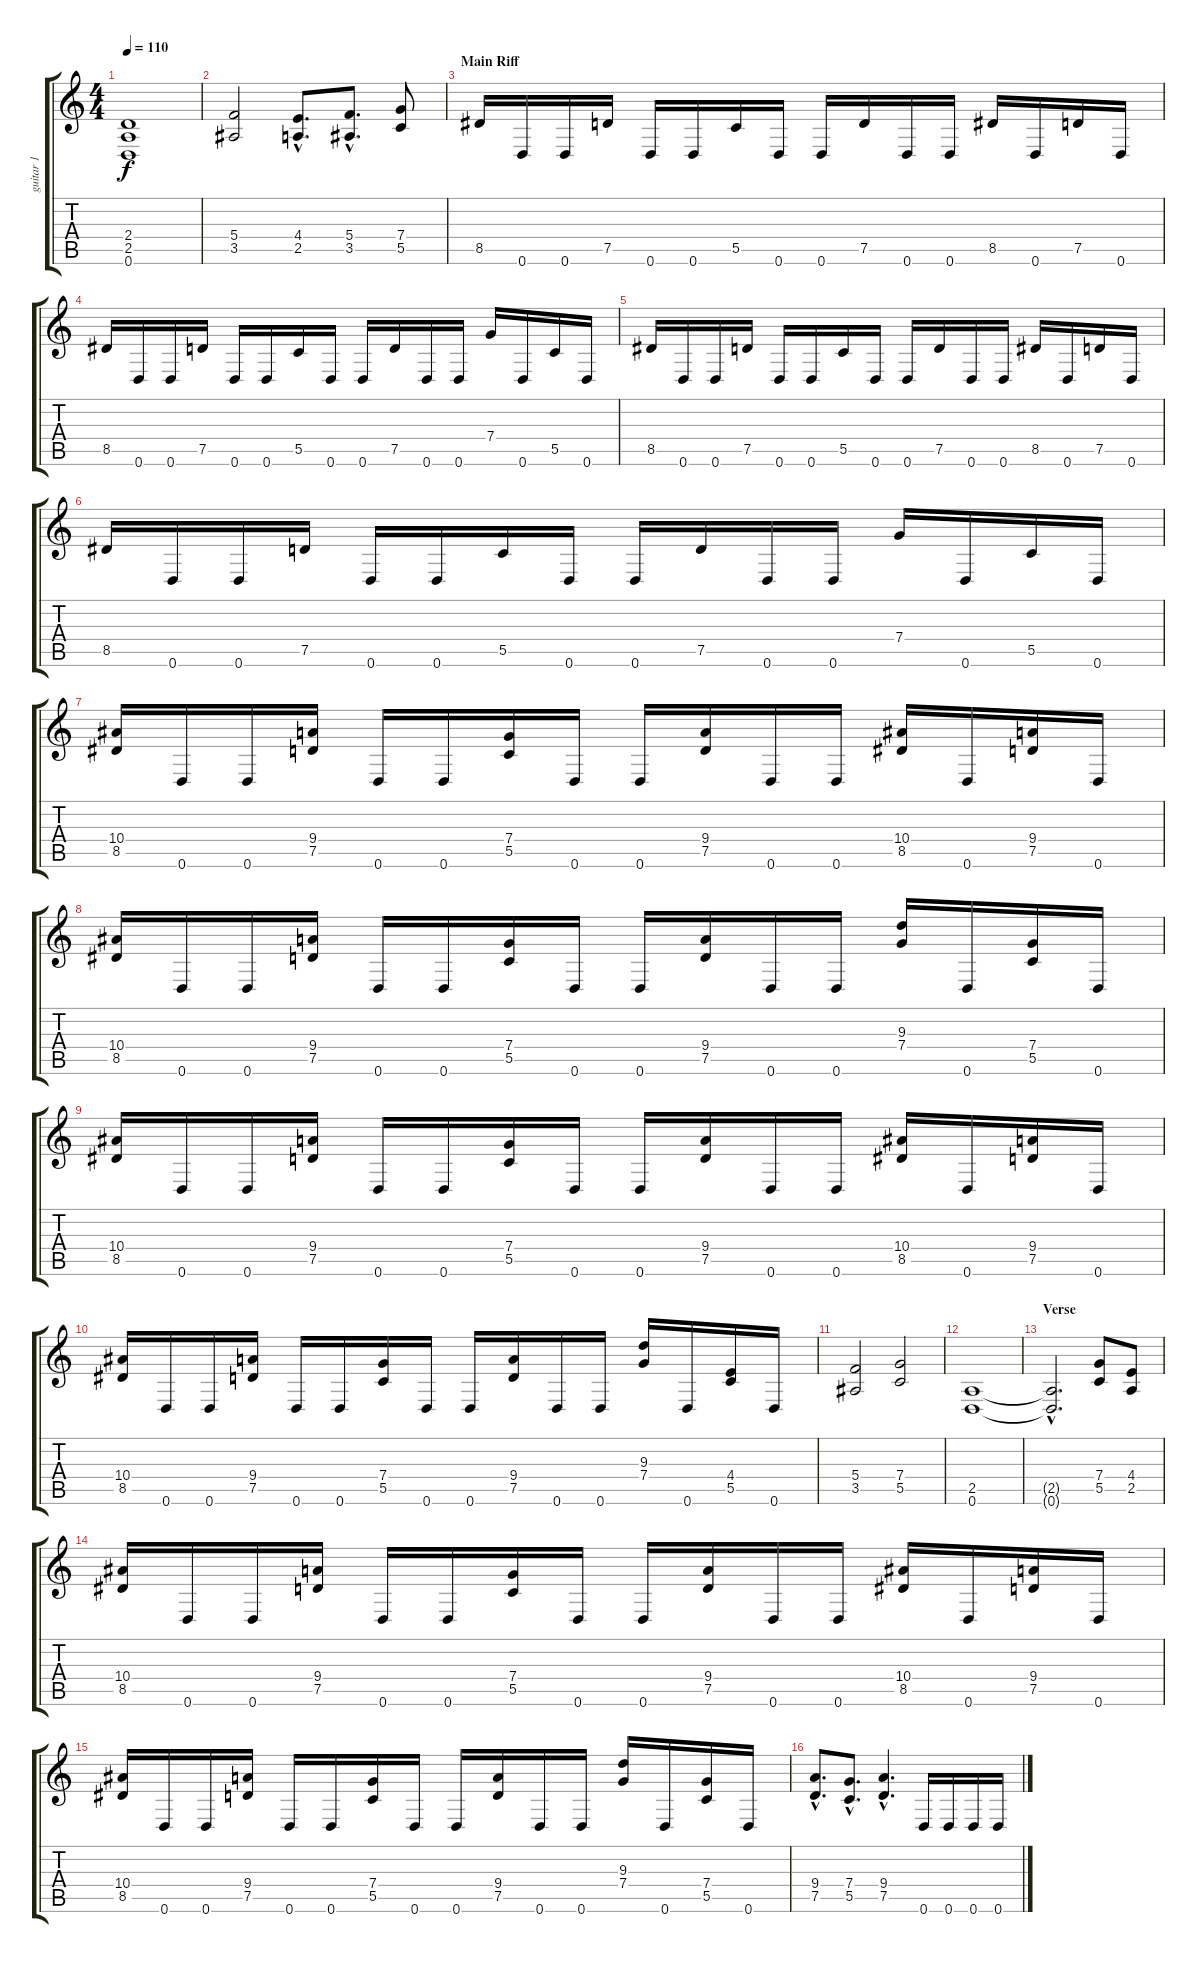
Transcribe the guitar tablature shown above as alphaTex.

\track ("guitar 1" "guitar 1") {instrument distortionguitar}
\staff {score tabs}
\tuning (D4 A3 F3 C3 G2 D2) {hide}
\ts (4 4)
\tempo 110
\clef g2
\ks c
(2.4{t} 2.5{t} 0.6{t}).1{dy f} |
(5.4 3.5).2 (4.4{hac} 2.5{hac}).8{d} (5.4{hac} 3.5{hac}).8{d} (7.4 5.5).8 |
\section ("" "Main Riff")
8.5.16 0.6.16 0.6.16 7.5.16 0.6.16 0.6.16 5.5.16 0.6.16 0.6.16 7.5.16 0.6.16 0.6.16 8.5.16 0.6.16 7.5.16 0.6.16 |
8.5.16 0.6.16 0.6.16 7.5.16 0.6.16 0.6.16 5.5.16 0.6.16 0.6.16 7.5.16 0.6.16 0.6.16 7.4.16 0.6.16 5.5.16 0.6.16 |
8.5.16 0.6.16 0.6.16 7.5.16 0.6.16 0.6.16 5.5.16 0.6.16 0.6.16 7.5.16 0.6.16 0.6.16 8.5.16 0.6.16 7.5.16 0.6.16 |
8.5.16 0.6.16 0.6.16 7.5.16 0.6.16 0.6.16 5.5.16 0.6.16 0.6.16 7.5.16 0.6.16 0.6.16 7.4.16 0.6.16 5.5.16 0.6.16 |
(10.4 8.5).16 0.6.16 0.6.16 (9.4 7.5).16 0.6.16 0.6.16 (7.4 5.5).16 0.6.16 0.6.16 (9.4 7.5).16 0.6.16 0.6.16 (10.4 8.5).16 0.6.16 (9.4 7.5).16 0.6.16 |
(10.4 8.5).16 0.6.16 0.6.16 (9.4 7.5).16 0.6.16 0.6.16 (7.4 5.5).16 0.6.16 0.6.16 (9.4 7.5).16 0.6.16 0.6.16 (9.3 7.4).16 0.6.16 (7.4 5.5).16 0.6.16 |
(10.4 8.5).16 0.6.16 0.6.16 (9.4 7.5).16 0.6.16 0.6.16 (7.4 5.5).16 0.6.16 0.6.16 (9.4 7.5).16 0.6.16 0.6.16 (10.4 8.5).16 0.6.16 (9.4 7.5).16 0.6.16 |
(10.4 8.5).16 0.6.16 0.6.16 (9.4 7.5).16 0.6.16 0.6.16 (7.4 5.5).16 0.6.16 0.6.16 (9.4 7.5).16 0.6.16 0.6.16 (9.3 7.4).16 0.6.16 (4.4 5.5).16 0.6.16 |
(5.4 3.5).2 (7.4 5.5).2 |
(2.5 0.6).1 |
\section ("" "Verse")
(2.5{hac t} 0.6{hac t}).2{d} (7.4 5.5).8 (4.4 2.5).8 |
(10.4 8.5).16 0.6.16 0.6.16 (9.4 7.5).16 0.6.16 0.6.16 (7.4 5.5).16 0.6.16 0.6.16 (9.4 7.5).16 0.6.16 0.6.16 (10.4 8.5).16 0.6.16 (9.4 7.5).16 0.6.16 |
(10.4 8.5).16 0.6.16 0.6.16 (9.4 7.5).16 0.6.16 0.6.16 (7.4 5.5).16 0.6.16 0.6.16 (9.4 7.5).16 0.6.16 0.6.16 (9.3 7.4).16 0.6.16 (7.4 5.5).16 0.6.16 |
(9.4{hac} 7.5{hac}).8{d} (7.4{hac} 5.5{hac}).8{d} (9.4{hac} 7.5{hac}).4{d} 0.6.16 0.6.16 0.6.16 0.6.16
